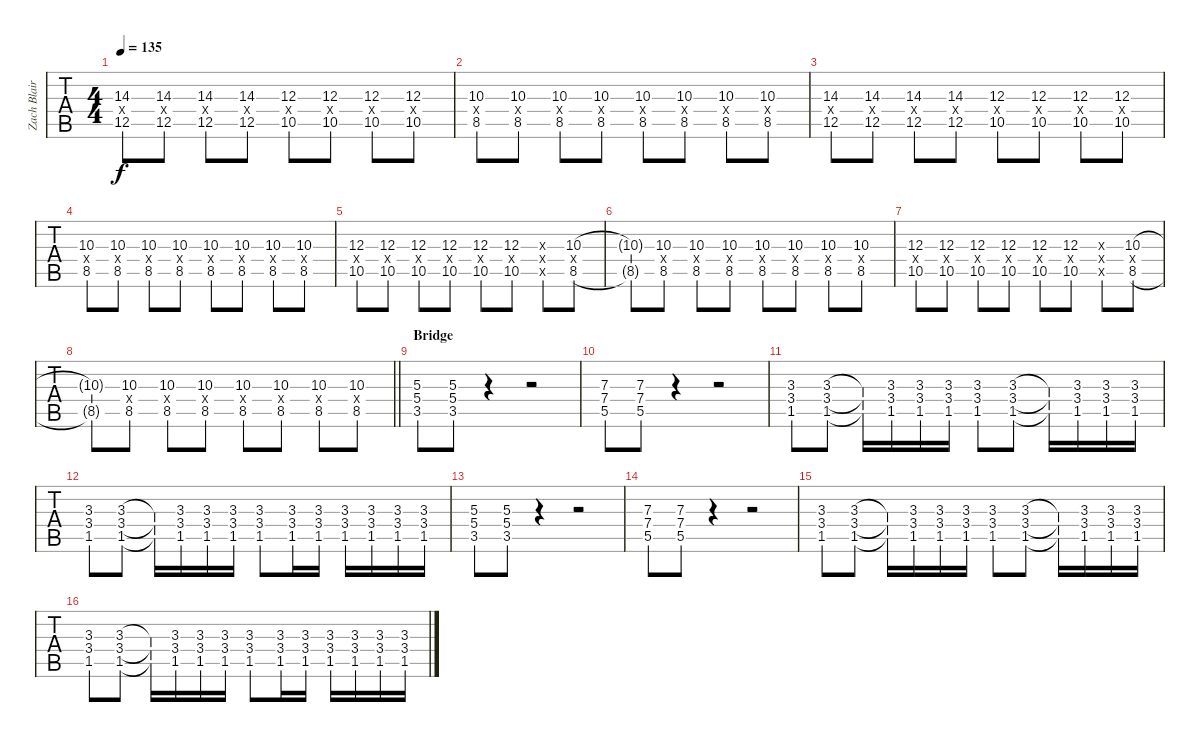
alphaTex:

\track ("Zach Blair - Guitar One" "Zach Blair") {instrument distortionguitar}
\staff {tabs}
\tuning (Eb4 Bb3 Gb3 Db3 Ab2 Eb2) {hide}
\ts (4 4)
\tempo 135
\clef g2
\ks c
(14.3 12.4{x} 12.5).8{dy f} (14.3 12.4{x} 12.5).8 (14.3 12.4{x} 12.5).8 (14.3 12.4{x} 12.5).8 (12.3 10.4{x} 10.5).8 (12.3 10.4{x} 10.5).8 (12.3 10.4{x} 10.5).8 (12.3 10.4{x} 10.5).8 |
(10.3 8.4{x} 8.5).8 (10.3 8.4{x} 8.5).8 (10.3 8.4{x} 8.5).8 (10.3 8.4{x} 8.5).8 (10.3 8.4{x} 8.5).8 (10.3 8.4{x} 8.5).8 (10.3 8.4{x} 8.5).8 (10.3 8.4{x} 8.5).8 |
(14.3 12.4{x} 12.5).8 (14.3 12.4{x} 12.5).8 (14.3 12.4{x} 12.5).8 (14.3 12.4{x} 12.5).8 (12.3 10.4{x} 10.5).8 (12.3 10.4{x} 10.5).8 (12.3 10.4{x} 10.5).8 (12.3 10.4{x} 10.5).8 |
(10.3 8.4{x} 8.5).8 (10.3 8.4{x} 8.5).8 (10.3 8.4{x} 8.5).8 (10.3 8.4{x} 8.5).8 (10.3 8.4{x} 8.5).8 (10.3 8.4{x} 8.5).8 (10.3 8.4{x} 8.5).8 (10.3 8.4{x} 8.5).8 |
(12.3 10.4{x} 10.5).8 (12.3 10.4{x} 10.5).8 (12.3 10.4{x} 10.5).8 (12.3 10.4{x} 10.5).8 (12.3 10.4{x} 10.5).8 (12.3 10.4{x} 10.5).8 (12.3{x} 10.4{x} 10.5{x}).8 (10.3 10.4{x} 8.5).8 |
(10.3{t} 8.5{t}).8 (10.3 8.4{x} 8.5).8 (10.3 8.4{x} 8.5).8 (10.3 8.4{x} 8.5).8 (10.3 8.4{x} 8.5).8 (10.3 8.4{x} 8.5).8 (10.3 8.4{x} 8.5).8 (10.3 8.4{x} 8.5).8 |
(12.3 10.4{x} 10.5).8 (12.3 10.4{x} 10.5).8 (12.3 10.4{x} 10.5).8 (12.3 10.4{x} 10.5).8 (12.3 10.4{x} 10.5).8 (12.3 10.4{x} 10.5).8 (12.3{x} 10.4{x} 10.5{x}).8 (10.3 10.4{x} 8.5).8 |
\barLineRight lightlight
(10.3{t} 8.5{t}).8 (10.3 8.4{x} 8.5).8 (10.3 8.4{x} 8.5).8 (10.3 8.4{x} 8.5).8 (10.3 8.4{x} 8.5).8 (10.3 8.4{x} 8.5).8 (10.3 8.4{x} 8.5).8 (10.3 8.4{x} 8.5).8 |
\section ("" "Bridge")
(5.3 5.4 3.5).8 (5.3 5.4 3.5).8 r.4 r.2 |
(7.3 7.4 5.5).8 (7.3 7.4 5.5).8 r.4 r.2 |
(3.3 3.4 1.5).8 (3.3 3.4 1.5).8 (3.3{t} 3.4{t} 1.5{t}).16 (3.3 3.4 1.5).16 (3.3 3.4 1.5).16 (3.3 3.4 1.5).16 (3.3 3.4 1.5).8 (3.3 3.4 1.5).8 (3.3{t} 3.4{t} 1.5{t}).16 (3.3 3.4 1.5).16 (3.3 3.4 1.5).16 (3.3 3.4 1.5).16 |
(3.3 3.4 1.5).8 (3.3 3.4 1.5).8 (3.3{t} 3.4{t} 1.5{t}).16 (3.3 3.4 1.5).16 (3.3 3.4 1.5).16 (3.3 3.4 1.5).16 (3.3 3.4 1.5).8 (3.3 3.4 1.5).16 (3.3 3.4 1.5).16 (3.3 3.4 1.5).16 (3.3 3.4 1.5).16 (3.3 3.4 1.5).16 (3.3 3.4 1.5).16 |
(5.3 5.4 3.5).8 (5.3 5.4 3.5).8 r.4 r.2 |
(7.3 7.4 5.5).8 (7.3 7.4 5.5).8 r.4 r.2 |
(3.3 3.4 1.5).8 (3.3 3.4 1.5).8 (3.3{t} 3.4{t} 1.5{t}).16 (3.3 3.4 1.5).16 (3.3 3.4 1.5).16 (3.3 3.4 1.5).16 (3.3 3.4 1.5).8 (3.3 3.4 1.5).8 (3.3{t} 3.4{t} 1.5{t}).16 (3.3 3.4 1.5).16 (3.3 3.4 1.5).16 (3.3 3.4 1.5).16 |
(3.3 3.4 1.5).8 (3.3 3.4 1.5).8 (3.3{t} 3.4{t} 1.5{t}).16 (3.3 3.4 1.5).16 (3.3 3.4 1.5).16 (3.3 3.4 1.5).16 (3.3 3.4 1.5).8 (3.3 3.4 1.5).16 (3.3 3.4 1.5).16 (3.3 3.4 1.5).16 (3.3 3.4 1.5).16 (3.3 3.4 1.5).16 (3.3 3.4 1.5).16
